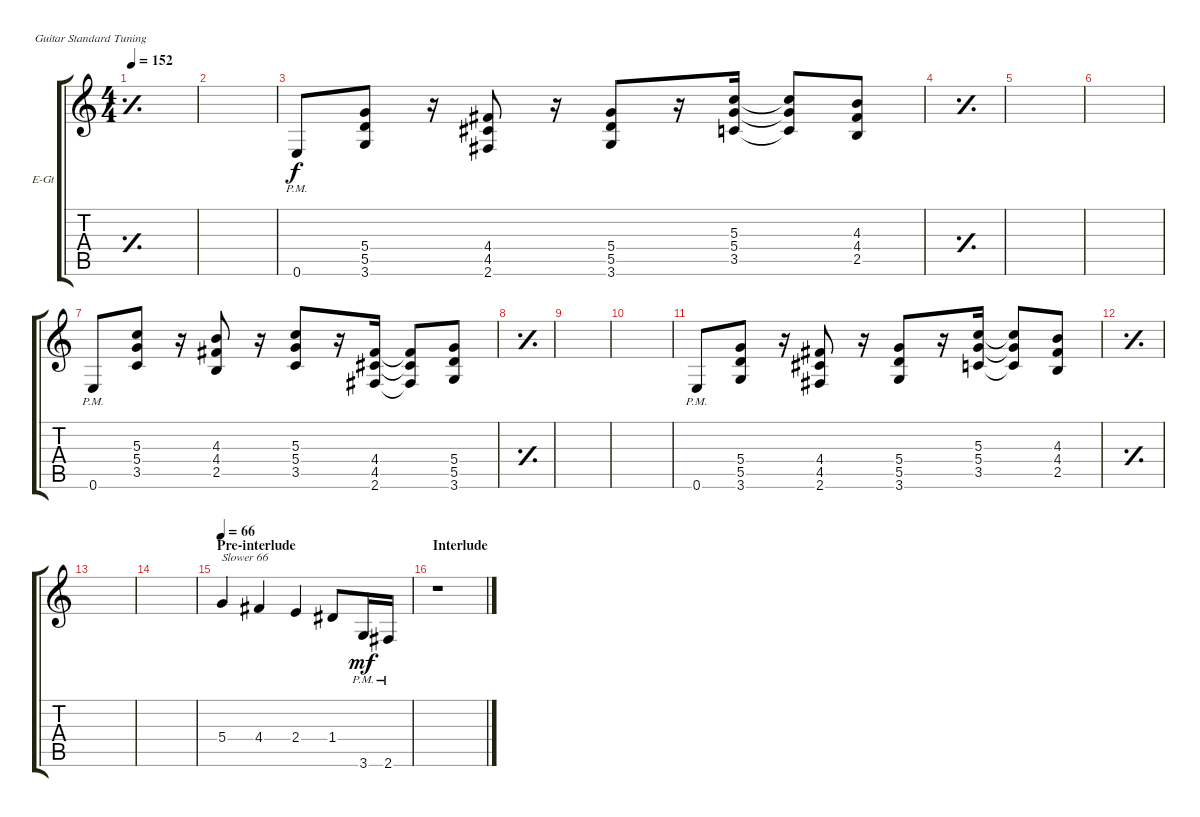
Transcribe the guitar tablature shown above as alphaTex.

\bracketExtendMode groupsimilarinstruments
\firstSystemTrackNameOrientation horizontal
\otherSystemsTrackNameOrientation horizontal
\track ("Gtr. I" "E-Gt") {instrument overdrivenguitar}
\staff {score tabs}
\tuning (E4 B3 G3 D3 A2 E2)
\ts (4 4)
\tempo 152
\clef g2
\simile simple
\ks c
|
|
0.6{pm}.8 (5.4 5.5 3.6).8 r.16 (4.4 4.5 2.6).8 r.16 (5.4 5.5 3.6).8 r.16 (5.3 5.4 3.5).16 (5.3{t} 5.4{t} 3.5{t}).8 (4.3 4.4 2.5).8 |
\simile simple
|
|
|
\simile none
0.6{pm}.8 (5.3 5.4 3.5).8 r.16 (4.3 4.4 2.5).8 r.16 (5.3 5.4 3.5).8 r.16 (4.4 4.5 2.6).16 (4.4{t} 4.5{t} 2.6{t}).8 (5.4 5.5 3.6).8 |
\simile simple
|
|
|
\simile none
0.6{pm}.8 (5.4 5.5 3.6).8 r.16 (4.4 4.5 2.6).8 r.16 (5.4 5.5 3.6).8 r.16 (5.3 5.4 3.5).16 (5.3{t} 5.4{t} 3.5{t}).8 (4.3 4.4 2.5).8 |
\simile simple
|
|
|
\section ("" "Pre-interlude")
\tempo 66
\simile none
5.4.4{txt "Slower 66"} 4.4.4 2.4.4 1.4.8 3.6{pm}.16{dy mf} 2.6{pm}.16 |
\section ("" "Interlude")
r.1
